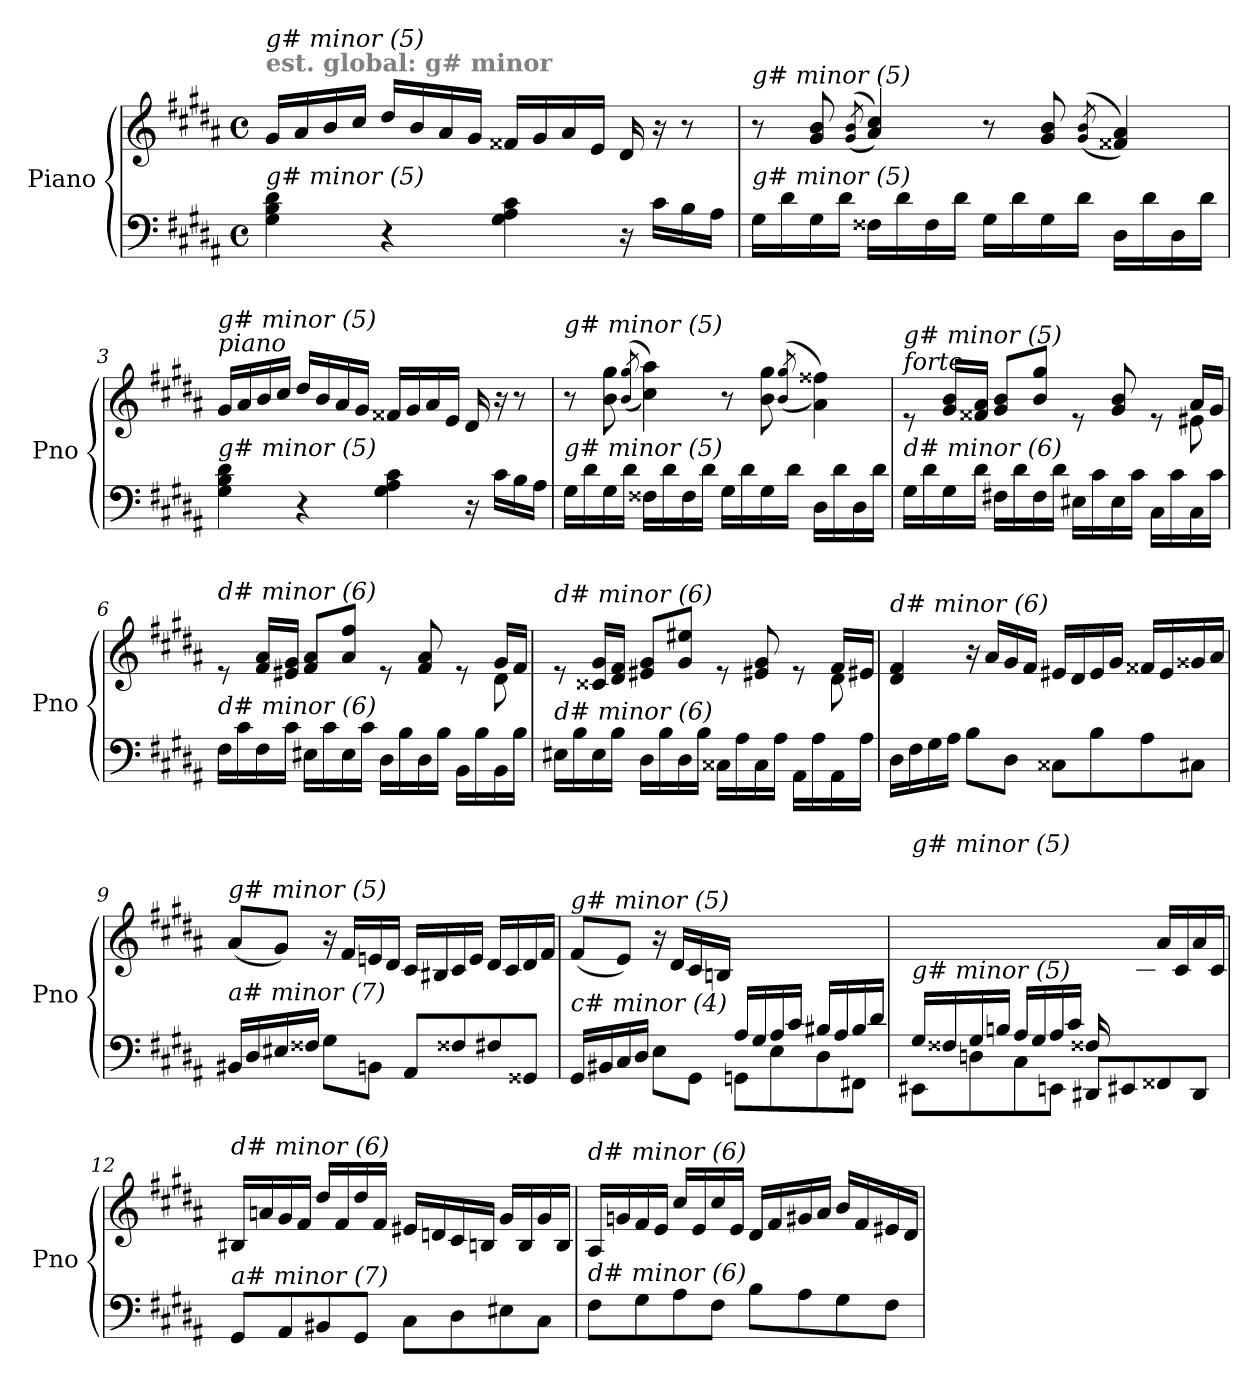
**kern	**kern
*part1	*part1
*staff2	*staff1
*I"Piano	*
*I'Pno	*
*clefF4	*clefG2
*k[f#c#g#d#a#]	*k[f#c#g#d#a#]
*M4/4	*M4/4
*met(c)	*met(c)
=1	=1
!	!LO:TX:a:B:color=#808080:t=est. global&colon; g# minor
!	!LO:TX:i:t=g# minor (5)
!LO:TX:i:t=g# minor (5)	!
4G#\ 4B\ 4d#\	16g#/LL
.	16a#/
.	16b/
.	16cc#/JJ
4r	16dd#/LL
.	16b/
.	16a#/
.	16g#/JJ
4G#\ 4A#\ 4c#\	16f##X/LL
.	16g#/
.	16a#/
.	16e/JJ
16r	16d#/
16c#\LL	16r
16B\	8r
16A#\JJ	.
=2	=2
!	!LO:TX:i:t=g# minor (5)
!LO:TX:i:t=g# minor (5)	!
16G#\LL	8r
16d#\	.
16G#\	8g#/ 8b/
16d#\JJ	.
.	(>(8qg#/ 8qb/
16F##X\LL	4a#/ 4cc#/))
16d#\	.
16F##\	.
16d#\JJ	.
16G#\LL	8r
16d#\	.
16G#\	8g#/ 8b/
16d#\JJ	.
.	((>8qg#/ 8qb/
16D#\LL	4f##X/ 4a#/))
16d#\	.
16D#\	.
16d#\JJ	.
=3	=3
!	!LO:TX:a:i:t=piano
!	!LO:TX:i:t=g# minor (5)
!LO:TX:i:t=g# minor (5)	!
4G#\ 4B\ 4d#\	16g#/LL
.	16a#/
.	16b/
.	16cc#/JJ
4r	16dd#/LL
.	16b/
.	16a#/
.	16g#/JJ
4G#\ 4A#\ 4c#\	16f##X/LL
.	16g#/
.	16a#/
.	16e/JJ
16r	16d#/
16c#\LL	16r
16B\	8r
16A#\JJ	.
!!LO:LB:g=z
=4	=4
!	!LO:TX:i:t=g# minor (5)
!LO:TX:i:t=g# minor (5)	!
16G#\LL	8r
16d#\	.
16G#\	8b\ 8gg#\
16d#\JJ	.
.	((>8qb/ 8qgg#/
16F##X\LL	4cc#\ 4aa#\))
16d#\	.
16F##\	.
16d#\JJ	.
16G#\LL	8r
16d#\	.
16G#\	8b\ 8gg#\
16d#\JJ	.
.	((>8qb/ 8qgg#/
16D#\LL	4a#\ 4ff##X\))
16d#\	.
16D#\	.
16d#\JJ	.
=5	=5
*^	*^
!	!	!LO:TX:a:i:t=forte	!
!	!	!LO:TX:i:t=g# minor (5)	!
!LO:TX:i:t=d# minor (6)	!	!	!
2..ryy	16G#\LL	8re	2..ryy
.	16d#\	.	.
.	16G#\	16g#/ 16b/LL	.
.	16d#\JJ	16f##X/ 16a#/JJ	.
.	16F#X\LL	8g#/ 8b/L	.
.	16d#\	.	.
.	16F#\	8b/ 8gg#/J	.
.	16d#\JJ	.	.
.	16E#X\LL	8re	.
.	16c#\	.	.
.	16E#\	8g#/ 8b/	.
.	16c#\JJ	.	.
.	16C#\LL	8re	.
.	16c#\	.	.
8ryy	16C#\	16a#/LL	8e#X\
.	16c#\JJ	16g#/JJ	.
=6	=6	=6	=6
!	!	!LO:TX:i:t=d# minor (6)	!
!LO:TX:i:t=d# minor (6)	!	!	!
2..ryy	16F#\LL	8re	2..ryy
.	16c#\	.	.
.	16F#\	16f#/ 16a#/LL	.
.	16c#\JJ	16e#X/ 16g#/JJ	.
.	16E#X\LL	8f#/ 8a#/L	.
.	16c#\	.	.
.	16E#\	8a#/ 8ff#/J	.
.	16c#\JJ	.	.
.	16D#\LL	8re	.
.	16B\	.	.
.	16D#\	8f#/ 8a#/	.
.	16B\JJ	.	.
.	16BB\LL	8re	.
.	16B\	.	.
8ryy	16BB\	16g#/LL	8d#\
.	16B\JJ	16f#/JJ	.
!!LO:LB:g=z	!!
=7	=7	=7	=7
!	!	!LO:TX:i:t=d# minor (6)	!
!LO:TX:i:t=d# minor (6)	!	!	!
2..ryy	16E#X\LL	8re	2..ryy
.	16B\	.	.
.	16E#\	16c##X/ 16g#/LL	.
.	16B\JJ	16d#/ 16f#/JJ	.
.	16D#\LL	8e#X/ 8g#/L	.
.	16B\	.	.
.	16D#\	8g#/ 8ee#X/J	.
.	16B\JJ	.	.
.	16C##X\LL	8re	.
.	16A#\	.	.
.	16C##\	8e#X/ 8g#/	.
.	16A#\JJ	.	.
.	16AA#\LL	8re	.
.	16A#\	.	.
8ryy	16AA#\	16f#/LL	8d#\
.	16A#\JJ	16e#X/JJ	.
*	*	*v	*v
=8	=8	=8
!	!	!LO:TX:i:t=d# minor (6)
!LO:TX:i:t=d# minor (6)	!	!
*v	*v	*
16D#\LL	4d#/ 4f#/
16F#\	.
16G#\	.
16A#\JJ	.
8B\L	16r
.	16a#/LL
8D#\J	16g#/
.	16f#/JJ
8C##X\L	16e#X/LL
.	16d#/
8B\	16e#/
.	16g#/JJ
8A#\	16f##Xi/LL
.	16e#/
8C#X\J	16g##j/
.	16a#/JJ
=9	=9
!	!LO:TX:i:t=g# minor (5)
!LO:TX:i:t=a# minor (7)	!
16BB#X/LL	(8a#/L
16D#/	.
16E#X/	8g#/J)
16F##X/JJ	.
8G#\L	16r
.	16f#/LL
8BBn\J	16en/
.	16d#/JJ
8AA#/L	16c#/LL
.	16B#Xi/
8F##X/	16c#/
.	16e/JJ
8F#X/	16d#/LL
.	16c#/
8GG##Xj/J	16d#/
.	16f#/JJ
!!LO:LB:g=z
=10	=10
*^	*
!	!	!LO:TX:i:t=g# minor (5)
!LO:TX:i:t=c# minor (4)	!	!
2ryy	16GG#/LL	(8f#/L
.	16BB#X/	.
.	16C#/	8e/J)
.	16D#/JJ	.
.	8E\L	16r
.	.	16d#/LL
.	8GG#\J	16c#/
.	.	16Bn/JJ
16A#/LL	8GGnj\L	2ryy
16G#/	.	.
16A#/	8E\	.
16c#/JJ	.	.
16B#X/LL	8D#\	.
16A#/	.	.
16B#/	8FF#X\J	.
16d#/JJ	.	.
=11	=11	=11
!	!	!LO:TX:i:t=g# minor (5)
!LO:TX:i:t=g# minor (5)	!	!
16G#/LL	8EE#X\L	2ryy
16F##X/	.	.
16G#/	8Dn\	.
16Bn/JJ	.	.
16A#/LL	8C#\	.
16G#/	.	.
16A#/	8EEn\J	.
16c#/JJ	.	.
16F##X/LL	8DD#X/L	16ryy
4..ryy	.	16e/
.	8EE#X/	16d#/
.	.	16c#/JJ
.	8FF##X/	16a#/LL
.	.	16c#/
.	8DD#/J	16a#/
.	.	16c#/JJ
*v	*v	*
=12	=12
!	!LO:TX:i:t=d# minor (6)
!LO:TX:i:t=a# minor (7)	!
8GG#/L	16B#X/LL
.	16an/
8AA#/	16g#/
.	16f#/JJ
8BB#X/	16dd#/LL
.	16f#/
8GG#/J	16dd#/
.	16f#/JJ
8C#\L	16e#X/LL
.	16dn/
8D#\	16c#/
.	16Bn/JJ
8E#X\	16g#/LL
.	16B/
8C#\J	16g#/
.	16B/JJ
!!LO:LB:g=z
=13	=13
!	!LO:TX:i:t=d# minor (6)
!LO:TX:i:t=d# minor (6)	!
8F#\L	16A#/LL
.	16gn/
8G#\	16f#/
.	16e/JJ
8A#\	16cc#/LL
.	16e/
8F#\J	16cc#/
.	16e/JJ
8B\L	16d#/LL
.	16f#/
8A#\	16g#X/
.	16a#/JJ
8G#\	16b/LL
.	16f#/
8F#\J	16e#X/
.	16d#/JJ
=	=
*-	*-
